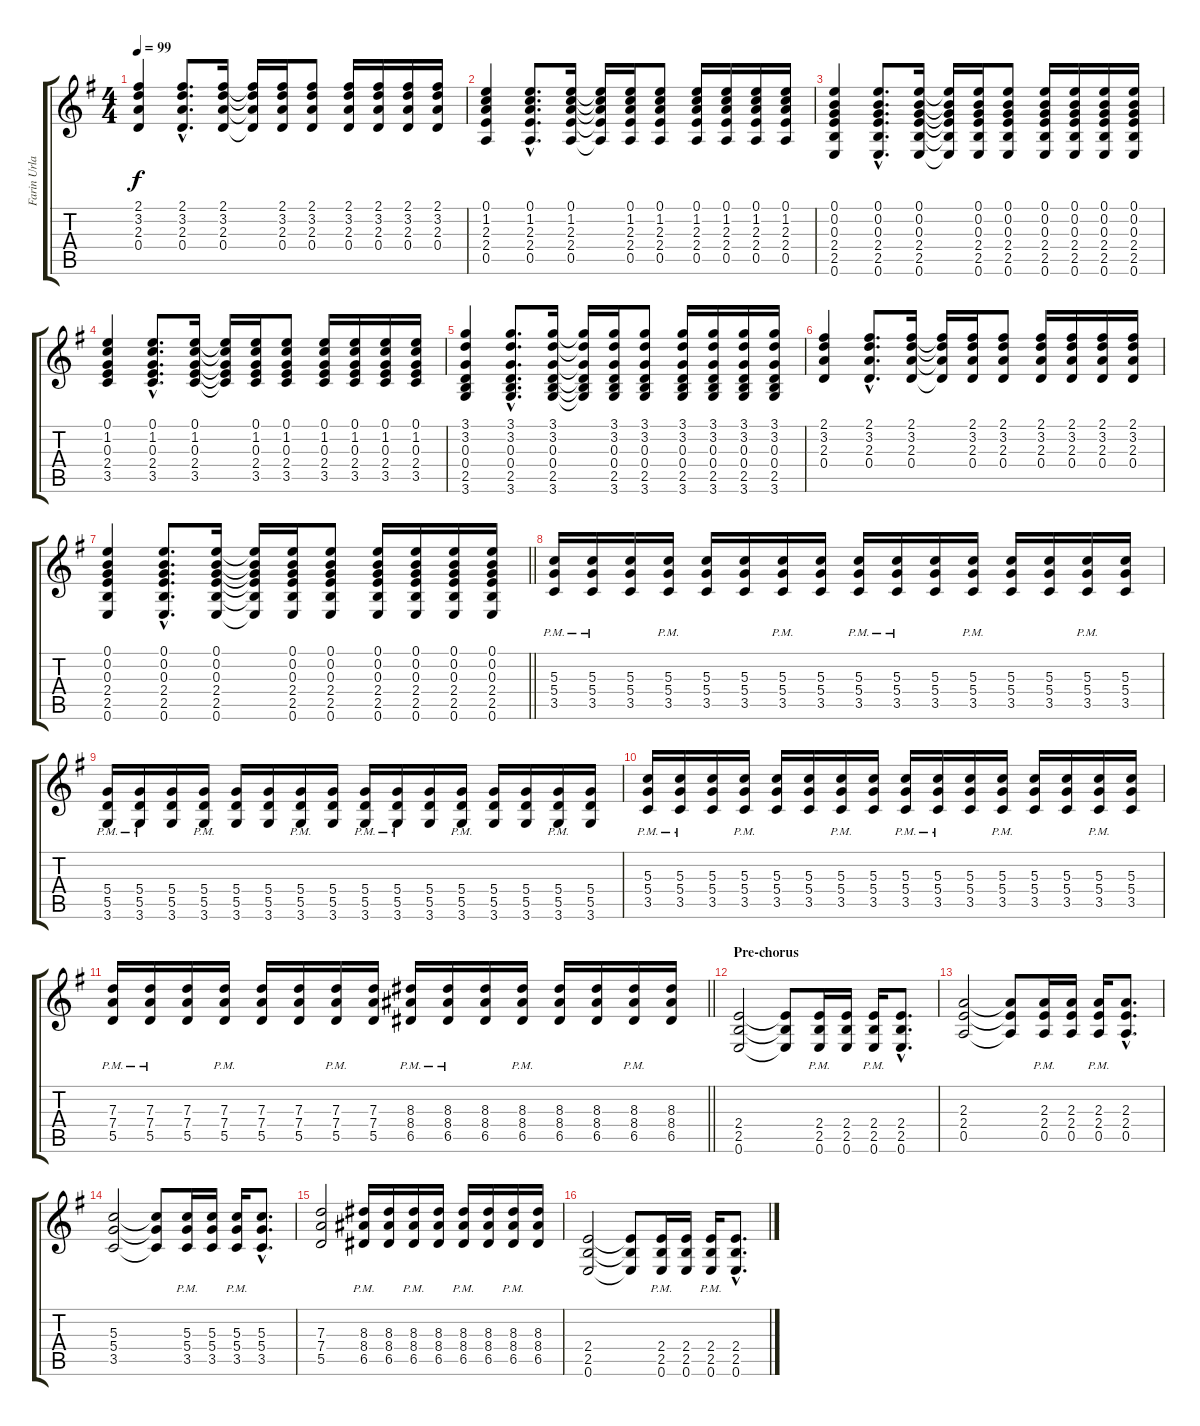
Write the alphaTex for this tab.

\track ("Farin Urlaub" "Farin Urla") {instrument distortionguitar}
\staff {score tabs}
\tuning (E4 B3 G3 D3 A2 E2) {hide}
\ts (4 4)
\tempo 99
\clef g2
\ks g
(2.1 3.2 2.3 0.4).4{dy f} (2.1{hac} 3.2{hac} 2.3{hac} 0.4{hac}).8{d} (2.1 3.2 2.3 0.4).16 (2.1{t} 3.2{t} 2.3{t} 0.4{t}).16 (2.1 3.2 2.3 0.4).16 (2.1 3.2 2.3 0.4).8 (2.1 3.2 2.3 0.4).16 (2.1 3.2 2.3 0.4).16 (2.1 3.2 2.3 0.4).16 (2.1 3.2 2.3 0.4).16 |
(0.1 1.2 2.3 2.4 0.5).4 (0.1{hac} 1.2{hac} 2.3{hac} 2.4{hac} 0.5{hac}).8{d} (0.1 1.2 2.3 2.4 0.5).16 (0.1{t} 1.2{t} 2.3{t} 2.4{t} 0.5{t}).16 (0.1 1.2 2.3 2.4 0.5).16 (0.1 1.2 2.3 2.4 0.5).8 (0.1 1.2 2.3 2.4 0.5).16 (0.1 1.2 2.3 2.4 0.5).16 (0.1 1.2 2.3 2.4 0.5).16 (0.1 1.2 2.3 2.4 0.5).16 |
(0.1 0.2 0.3 2.4 2.5 0.6).4 (0.1{hac} 0.2{hac} 0.3{hac} 2.4{hac} 2.5{hac} 0.6{hac}).8{d} (0.1 0.2 0.3 2.4 2.5 0.6).16 (0.1{t} 0.2{t} 0.3{t} 2.4{t} 2.5{t} 0.6{t}).16 (0.1 0.2 0.3 2.4 2.5 0.6).16 (0.1 0.2 0.3 2.4 2.5 0.6).8 (0.1 0.2 0.3 2.4 2.5 0.6).16 (0.1 0.2 0.3 2.4 2.5 0.6).16 (0.1 0.2 0.3 2.4 2.5 0.6).16 (0.1 0.2 0.3 2.4 2.5 0.6).16 |
(0.1 1.2 0.3 2.4 3.5).4 (0.1{hac} 1.2{hac} 0.3{hac} 2.4{hac} 3.5{hac}).8{d} (0.1 1.2 0.3 2.4 3.5).16 (0.1{t} 1.2{t} 0.3{t} 2.4{t} 3.5{t}).16 (0.1 1.2 0.3 2.4 3.5).16 (0.1 1.2 0.3 2.4 3.5).8 (0.1 1.2 0.3 2.4 3.5).16 (0.1 1.2 0.3 2.4 3.5).16 (0.1 1.2 0.3 2.4 3.5).16 (0.1 1.2 0.3 2.4 3.5).16 |
(3.1 3.2 0.3 0.4 2.5 3.6).4 (3.1{hac} 3.2{hac} 0.3{hac} 0.4{hac} 2.5{hac} 3.6{hac}).8{d} (3.1 3.2 0.3 0.4 2.5 3.6).16 (3.1{t} 3.2{t} 0.3{t} 0.4{t} 2.5{t} 3.6{t}).16 (3.1 3.2 0.3 0.4 2.5 3.6).16 (3.1 3.2 0.3 0.4 2.5 3.6).8 (3.1 3.2 0.3 0.4 2.5 3.6).16 (3.1 3.2 0.3 0.4 2.5 3.6).16 (3.1 3.2 0.3 0.4 2.5 3.6).16 (3.1 3.2 0.3 0.4 2.5 3.6).16 |
(2.1 3.2 2.3 0.4).4 (2.1{hac} 3.2{hac} 2.3{hac} 0.4{hac}).8{d} (2.1 3.2 2.3 0.4).16 (2.1{t} 3.2{t} 2.3{t} 0.4{t}).16 (2.1 3.2 2.3 0.4).16 (2.1 3.2 2.3 0.4).8 (2.1 3.2 2.3 0.4).16 (2.1 3.2 2.3 0.4).16 (2.1 3.2 2.3 0.4).16 (2.1 3.2 2.3 0.4).16 |
\barLineRight lightlight
(0.1 0.2 0.3 2.4 2.5 0.6).4 (0.1{hac} 0.2{hac} 0.3{hac} 2.4{hac} 2.5{hac} 0.6{hac}).8{d} (0.1 0.2 0.3 2.4 2.5 0.6).16 (0.1{t} 0.2{t} 0.3{t} 2.4{t} 2.5{t} 0.6{t}).16 (0.1 0.2 0.3 2.4 2.5 0.6).16 (0.1 0.2 0.3 2.4 2.5 0.6).8 (0.1 0.2 0.3 2.4 2.5 0.6).16 (0.1 0.2 0.3 2.4 2.5 0.6).16 (0.1 0.2 0.3 2.4 2.5 0.6).16 (0.1 0.2 0.3 2.4 2.5 0.6).16 |
(5.3{pm} 5.4{pm} 3.5{pm}).16{instrument electricguitarmuted} (5.3{pm} 5.4{pm} 3.5{pm}).16 (5.3 5.4 3.5).16{instrument distortionguitar} (5.3{pm} 5.4{pm} 3.5{pm}).16{instrument electricguitarmuted} (5.3 5.4 3.5).16{instrument distortionguitar} (5.3 5.4 3.5).16 (5.3{pm} 5.4{pm} 3.5{pm}).16{instrument electricguitarmuted} (5.3 5.4 3.5).16{instrument distortionguitar} (5.3{pm} 5.4{pm} 3.5{pm}).16{instrument electricguitarmuted} (5.3{pm} 5.4{pm} 3.5{pm}).16 (5.3 5.4 3.5).16{instrument distortionguitar} (5.3{pm} 5.4{pm} 3.5{pm}).16{instrument electricguitarmuted} (5.3 5.4 3.5).16{instrument distortionguitar} (5.3 5.4 3.5).16 (5.3{pm} 5.4{pm} 3.5{pm}).16{instrument electricguitarmuted} (5.3 5.4 3.5).16{instrument distortionguitar} |
(5.4{pm} 5.5{pm} 3.6{pm}).16{instrument electricguitarmuted} (5.4{pm} 5.5{pm} 3.6{pm}).16 (5.4 5.5 3.6).16{instrument distortionguitar} (5.4{pm} 5.5{pm} 3.6{pm}).16{instrument electricguitarmuted} (5.4 5.5 3.6).16{instrument distortionguitar} (5.4 5.5 3.6).16 (5.4{pm} 5.5{pm} 3.6{pm}).16{instrument electricguitarmuted} (5.4 5.5 3.6).16{instrument distortionguitar} (5.4{pm} 5.5{pm} 3.6{pm}).16{instrument electricguitarmuted} (5.4{pm} 5.5{pm} 3.6{pm}).16 (5.4 5.5 3.6).16{instrument distortionguitar} (5.4{pm} 5.5{pm} 3.6{pm}).16{instrument electricguitarmuted} (5.4 5.5 3.6).16{instrument distortionguitar} (5.4 5.5 3.6).16 (5.4{pm} 5.5{pm} 3.6{pm}).16{instrument electricguitarmuted} (5.4 5.5 3.6).16{instrument distortionguitar} |
(5.3{pm} 5.4{pm} 3.5{pm}).16{instrument electricguitarmuted} (5.3{pm} 5.4{pm} 3.5{pm}).16 (5.3 5.4 3.5).16{instrument distortionguitar} (5.3{pm} 5.4{pm} 3.5{pm}).16{instrument electricguitarmuted} (5.3 5.4 3.5).16{instrument distortionguitar} (5.3 5.4 3.5).16 (5.3{pm} 5.4{pm} 3.5{pm}).16{instrument electricguitarmuted} (5.3 5.4 3.5).16{instrument distortionguitar} (5.3{pm} 5.4{pm} 3.5{pm}).16{instrument electricguitarmuted} (5.3{pm} 5.4{pm} 3.5{pm}).16 (5.3 5.4 3.5).16{instrument distortionguitar} (5.3{pm} 5.4{pm} 3.5{pm}).16{instrument electricguitarmuted} (5.3 5.4 3.5).16{instrument distortionguitar} (5.3 5.4 3.5).16 (5.3{pm} 5.4{pm} 3.5{pm}).16{instrument electricguitarmuted} (5.3 5.4 3.5).16{instrument distortionguitar} |
\barLineRight lightlight
(7.3{pm} 7.4{pm} 5.5{pm}).16{instrument electricguitarmuted} (7.3{pm} 7.4{pm} 5.5{pm}).16 (7.3 7.4 5.5).16{instrument distortionguitar} (7.3{pm} 7.4{pm} 5.5{pm}).16{instrument electricguitarmuted} (7.3 7.4 5.5).16{instrument distortionguitar} (7.3 7.4 5.5).16 (7.3{pm} 7.4{pm} 5.5{pm}).16{instrument electricguitarmuted} (7.3 7.4 5.5).16{instrument distortionguitar} (8.3{pm} 8.4{pm} 6.5{pm}).16{instrument electricguitarmuted} (8.3{pm} 8.4{pm} 6.5{pm}).16 (8.3 8.4 6.5).16{instrument distortionguitar} (8.3{pm} 8.4{pm} 6.5{pm}).16{instrument electricguitarmuted} (8.3 8.4 6.5).16{instrument distortionguitar} (8.3 8.4 6.5).16 (8.3{pm} 8.4{pm} 6.5{pm}).16{instrument electricguitarmuted} (8.3 8.4 6.5).16{instrument distortionguitar} |
\section ("" "Pre-chorus")
(2.4 2.5 0.6).2 (2.4{t} 2.5{t} 0.6{t}).8 (2.4{pm} 2.5{pm} 0.6{pm}).16{instrument electricguitarmuted} (2.4 2.5 0.6).16{instrument distortionguitar} (2.4{pm} 2.5{pm} 0.6{pm}).16{instrument electricguitarmuted} (2.4{hac} 2.5{hac} 0.6{hac}).8{d instrument distortionguitar} |
(2.3 2.4 0.5).2 (2.3{t} 2.4{t} 0.5{t}).8 (2.3{pm} 2.4{pm} 0.5{pm}).16{instrument electricguitarmuted} (2.3 2.4 0.5).16{instrument distortionguitar} (2.3{pm} 2.4{pm} 0.5{pm}).16{instrument electricguitarmuted} (2.3{hac} 2.4{hac} 0.5{hac}).8{d instrument distortionguitar} |
(5.3 5.4 3.5).2 (5.3{t} 5.4{t} 3.5{t}).8 (5.3{pm} 5.4{pm} 3.5{pm}).16{instrument electricguitarmuted} (5.3 5.4 3.5).16{instrument distortionguitar} (5.3{pm} 5.4{pm} 3.5{pm}).16{instrument electricguitarmuted} (5.3{hac} 5.4{hac} 3.5{hac}).8{d instrument distortionguitar} |
(7.3 7.4 5.5).2 (8.3{pm} 8.4{pm} 6.5{pm}).16{instrument electricguitarmuted} (8.3 8.4 6.5).16{instrument distortionguitar} (8.3{pm} 8.4{pm} 6.5{pm}).16{instrument electricguitarmuted} (8.3 8.4 6.5).16{instrument distortionguitar} (8.3{pm} 8.4{pm} 6.5{pm}).16{instrument electricguitarmuted} (8.3 8.4 6.5).16{instrument distortionguitar} (8.3{pm} 8.4{pm} 6.5{pm}).16{instrument electricguitarmuted} (8.3 8.4 6.5).16{instrument distortionguitar} |
(2.4 2.5 0.6).2 (2.4{t} 2.5{t} 0.6{t}).8 (2.4{pm} 2.5{pm} 0.6{pm}).16{instrument electricguitarmuted} (2.4 2.5 0.6).16{instrument distortionguitar} (2.4{pm} 2.5{pm} 0.6{pm}).16{instrument electricguitarmuted} (2.4{hac} 2.5{hac} 0.6{hac}).8{d instrument distortionguitar}
